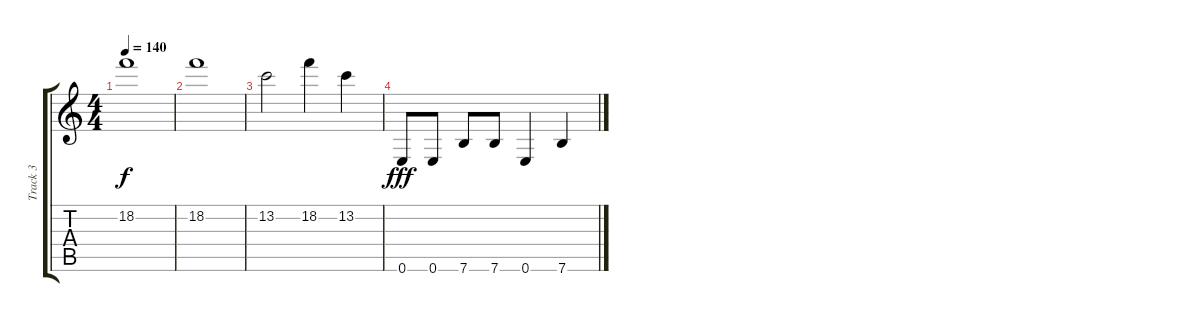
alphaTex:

\track ("Track 3" "Track 3") {instrument distortionguitar}
\staff {score tabs}
\tuning (E4 B3 G3 D3 A2 E2) {hide}
\ts (4 4)
\tempo 140
\clef g2
\ks c
18.2.1{dy f} |
18.2.1 |
13.2.2 18.2.4 13.2.4 |
0.6.8{dy fff} 0.6.8 7.6.8 7.6.8 0.6.4 7.6.4
